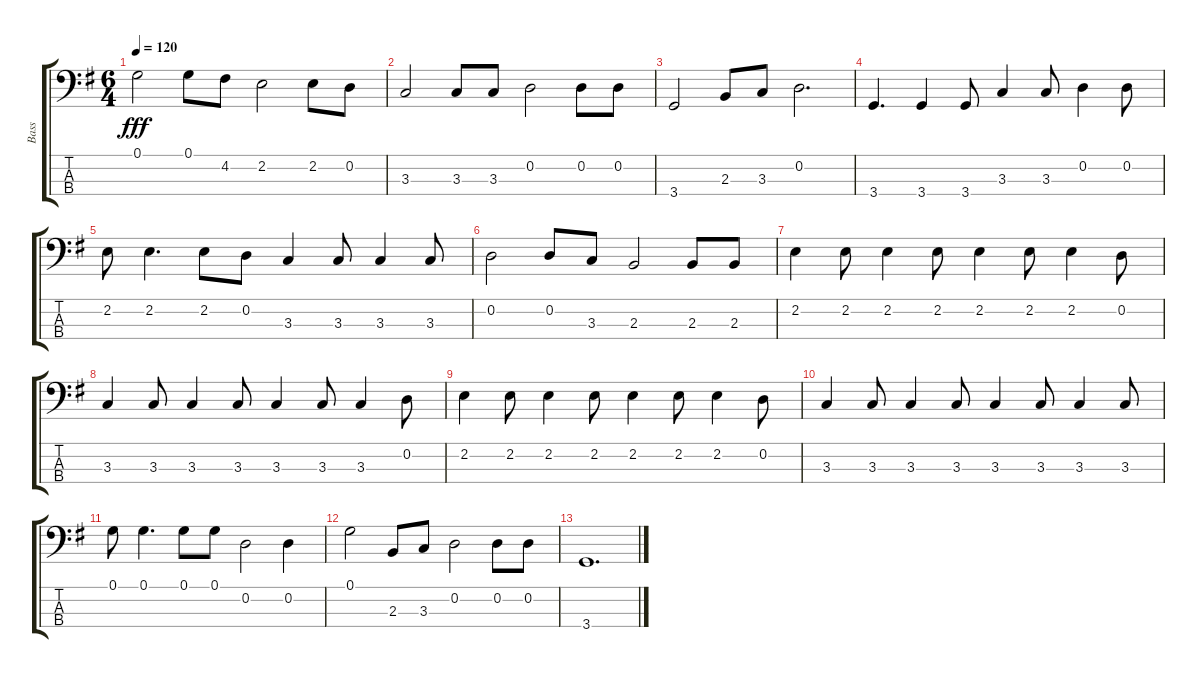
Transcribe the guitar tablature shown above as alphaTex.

\track ("Bass" "Bass") {instrument electricbasspick}
\staff {score tabs}
\tuning (G2 D2 A1 E1) {hide}
\ts (6 4)
\tempo 120
\clef f4
\ks g
0.1.2{dy fff} 0.1.8 4.2.8 2.2.2 2.2.8 0.2.8 |
3.3.2 3.3.8 3.3.8 0.2.2 0.2.8 0.2.8 |
3.4.2 2.3.8 3.3.8 0.2.2{d} |
3.4.4{d} 3.4.4 3.4.8 3.3.4 3.3.8 0.2.4 0.2.8 |
2.2.8 2.2.4{d} 2.2.8 0.2.8 3.3.4 3.3.8 3.3.4 3.3.8 |
0.2.2 0.2.8 3.3.8 2.3.2 2.3.8 2.3.8 |
2.2.4 2.2.8 2.2.4 2.2.8 2.2.4 2.2.8 2.2.4 0.2.8 |
3.3.4 3.3.8 3.3.4 3.3.8 3.3.4 3.3.8 3.3.4 0.2.8 |
2.2.4 2.2.8 2.2.4 2.2.8 2.2.4 2.2.8 2.2.4 0.2.8 |
3.3.4 3.3.8 3.3.4 3.3.8 3.3.4 3.3.8 3.3.4 3.3.8 |
0.1.8 0.1.4{d} 0.1.8 0.1.8 0.2.2 0.2.4 |
0.1.2 2.3.8 3.3.8 0.2.2 0.2.8 0.2.8 |
3.4.1{d}
